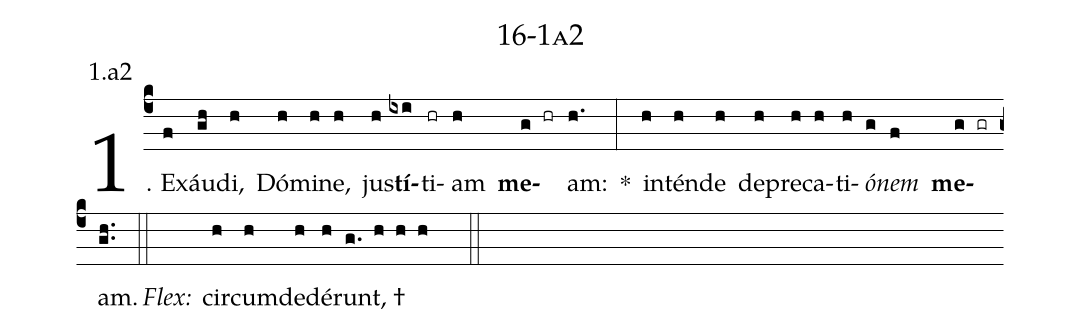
name: 16-1a2;
annotation: 1.a2;
%%
(c4)1. Ex(f)áu(gh)di,(h) Dó(h)mi(h)ne,(h) jus(h)<b>tí</b>(ixi)ti(hr)am(h) <b>me</b>(g hr)am:(h.) *(:) in(h)tén(h)de(h) de(h)pre(h)ca(h)ti(h)<i>ó</i>(g)<i>nem</i>(f) <b>me</b>(g gr)am.(gh..) (::)
<i>Flex:</i>()  cir(h)cum(h)de(h)dé(h)runt, †(g. h h h  ::)
